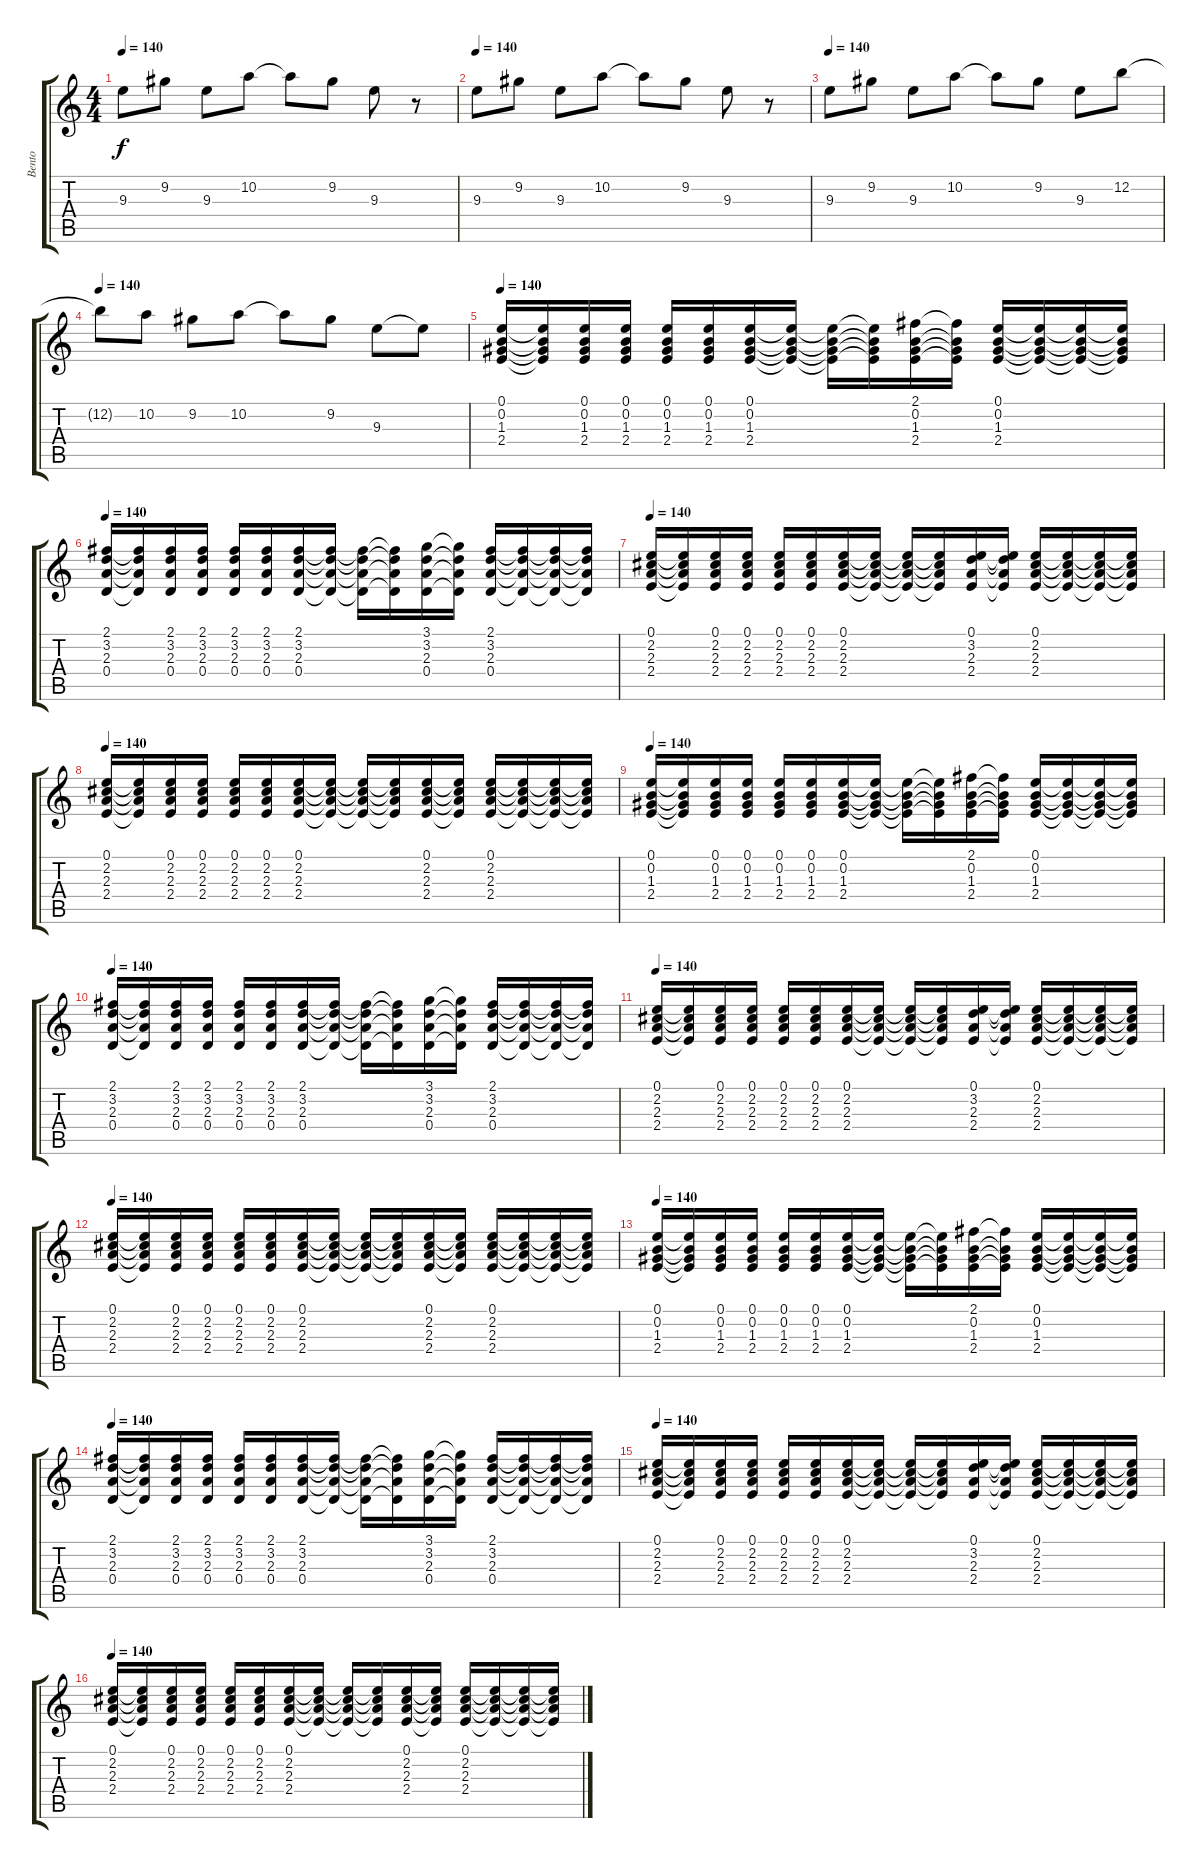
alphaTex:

\track ("Bento" "Bento") {instrument distortionguitar}
\staff {score tabs}
\tuning (E4 B3 G3 D3 A2 E2) {hide}
\ts (4 4)
\tempo 140
\clef g2
\ks c
9.3.8{dy f instrument acousticguitarsteel} 9.2.8 9.3.8 10.2.8 10.2{t}.8 9.2.8 9.3.8 r.8 |
\tempo 140
9.3.8{instrument acousticguitarsteel} 9.2.8 9.3.8 10.2.8 10.2{t}.8 9.2.8 9.3.8 r.8 |
\tempo 140
9.3.8{instrument acousticguitarsteel} 9.2.8 9.3.8 10.2.8 10.2{t}.8 9.2.8 9.3.8 12.2.8 |
\tempo 140
12.2{t}.8 10.2.8 9.2.8 10.2.8 10.2{t}.8 9.2.8 9.3.8 9.3{t}.8 |
\tempo 140
(0.1 0.2 1.3 2.4).16{instrument electricguitarmuted} (0.1{t} 0.2{t} 1.3{t} 2.4{t}).16 (0.1 0.2 1.3 2.4).16 (0.1 0.2 1.3 2.4).16 (0.1 0.2 1.3 2.4).16 (0.1 0.2 1.3 2.4).16 (0.1 0.2 1.3 2.4).16 (0.1{t} 0.2{t} 1.3{t} 2.4{t}).16 (0.1{t} 0.2{t} 1.3{t} 2.4{t}).16 (0.1{t} 0.2{t} 1.3{t} 2.4{t}).16 (2.1 0.2 1.3 2.4).16 (2.1{t} 0.2{t} 1.3{t} 2.4{t}).16 (0.1 0.2 1.3 2.4).16 (0.1{t} 0.2{t} 1.3{t} 2.4{t}).16 (0.1{t} 0.2{t} 1.3{t} 2.4{t}).16 (0.1{t} 0.2{t} 1.3{t} 2.4{t}).16 |
\tempo 140
(2.1 3.2 2.3 0.4).16 (2.1{t} 3.2{t} 2.3{t} 0.4{t}).16 (2.1 3.2 2.3 0.4).16 (2.1 3.2 2.3 0.4).16 (2.1 3.2 2.3 0.4).16 (2.1 3.2 2.3 0.4).16 (2.1 3.2 2.3 0.4).16 (2.1{t} 3.2{t} 2.3{t} 0.4{t}).16 (2.1{t} 3.2{t} 2.3{t} 0.4{t}).16 (2.1{t} 3.2{t} 2.3{t} 0.4{t}).16 (3.1 3.2 2.3 0.4).16 (3.1{t} 3.2{t} 2.3{t} 0.4{t}).16 (2.1 3.2 2.3 0.4).16 (2.1{t} 3.2{t} 2.3{t} 0.4{t}).16 (2.1{t} 3.2{t} 2.3{t} 0.4{t}).16 (2.1{t} 3.2{t} 2.3{t} 0.4{t}).16 |
\tempo 140
(0.1 2.2 2.3 2.4).16 (0.1{t} 2.2{t} 2.3{t} 2.4{t}).16 (0.1 2.2 2.3 2.4).16 (0.1 2.2 2.3 2.4).16 (0.1 2.2 2.3 2.4).16 (0.1 2.2 2.3 2.4).16 (0.1 2.2 2.3 2.4).16 (0.1{t} 2.2{t} 2.3{t} 2.4{t}).16 (0.1{t} 2.2{t} 2.3{t} 2.4{t}).16 (0.1{t} 2.2{t} 2.3{t} 2.4{t}).16 (0.1 3.2 2.3 2.4).16 (0.1{t} 3.2{t} 2.3{t} 2.4{t}).16 (0.1 2.2 2.3 2.4).16 (0.1{t} 2.2{t} 2.3{t} 2.4{t}).16 (0.1{t} 2.2{t} 2.3{t} 2.4{t}).16 (0.1{t} 2.2{t} 2.3{t} 2.4{t}).16 |
\tempo 140
(0.1 2.2 2.3 2.4).16 (0.1{t} 2.2{t} 2.3{t} 2.4{t}).16 (0.1 2.2 2.3 2.4).16 (0.1 2.2 2.3 2.4).16 (0.1 2.2 2.3 2.4).16 (0.1 2.2 2.3 2.4).16 (0.1 2.2 2.3 2.4).16 (0.1{t} 2.2{t} 2.3{t} 2.4{t}).16 (0.1{t} 2.2{t} 2.3{t} 2.4{t}).16 (0.1{t} 2.2{t} 2.3{t} 2.4{t}).16 (0.1 2.2 2.3 2.4).16 (0.1{t} 2.2{t} 2.3{t} 2.4{t}).16 (0.1 2.2 2.3 2.4).16 (0.1{t} 2.2{t} 2.3{t} 2.4{t}).16 (0.1{t} 2.2{t} 2.3{t} 2.4{t}).16 (0.1{t} 2.2{t} 2.3{t} 2.4{t}).16 |
\tempo 140
(0.1 0.2 1.3 2.4).16{instrument electricguitarmuted} (0.1{t} 0.2{t} 1.3{t} 2.4{t}).16 (0.1 0.2 1.3 2.4).16 (0.1 0.2 1.3 2.4).16 (0.1 0.2 1.3 2.4).16 (0.1 0.2 1.3 2.4).16 (0.1 0.2 1.3 2.4).16 (0.1{t} 0.2{t} 1.3{t} 2.4{t}).16 (0.1{t} 0.2{t} 1.3{t} 2.4{t}).16 (0.1{t} 0.2{t} 1.3{t} 2.4{t}).16 (2.1 0.2 1.3 2.4).16 (2.1{t} 0.2{t} 1.3{t} 2.4{t}).16 (0.1 0.2 1.3 2.4).16 (0.1{t} 0.2{t} 1.3{t} 2.4{t}).16 (0.1{t} 0.2{t} 1.3{t} 2.4{t}).16 (0.1{t} 0.2{t} 1.3{t} 2.4{t}).16 |
\tempo 140
(2.1 3.2 2.3 0.4).16 (2.1{t} 3.2{t} 2.3{t} 0.4{t}).16 (2.1 3.2 2.3 0.4).16 (2.1 3.2 2.3 0.4).16 (2.1 3.2 2.3 0.4).16 (2.1 3.2 2.3 0.4).16 (2.1 3.2 2.3 0.4).16 (2.1{t} 3.2{t} 2.3{t} 0.4{t}).16 (2.1{t} 3.2{t} 2.3{t} 0.4{t}).16 (2.1{t} 3.2{t} 2.3{t} 0.4{t}).16 (3.1 3.2 2.3 0.4).16 (3.1{t} 3.2{t} 2.3{t} 0.4{t}).16 (2.1 3.2 2.3 0.4).16 (2.1{t} 3.2{t} 2.3{t} 0.4{t}).16 (2.1{t} 3.2{t} 2.3{t} 0.4{t}).16 (2.1{t} 3.2{t} 2.3{t} 0.4{t}).16 |
\tempo 140
(0.1 2.2 2.3 2.4).16 (0.1{t} 2.2{t} 2.3{t} 2.4{t}).16 (0.1 2.2 2.3 2.4).16 (0.1 2.2 2.3 2.4).16 (0.1 2.2 2.3 2.4).16 (0.1 2.2 2.3 2.4).16 (0.1 2.2 2.3 2.4).16 (0.1{t} 2.2{t} 2.3{t} 2.4{t}).16 (0.1{t} 2.2{t} 2.3{t} 2.4{t}).16 (0.1{t} 2.2{t} 2.3{t} 2.4{t}).16 (0.1 3.2 2.3 2.4).16 (0.1{t} 3.2{t} 2.3{t} 2.4{t}).16 (0.1 2.2 2.3 2.4).16 (0.1{t} 2.2{t} 2.3{t} 2.4{t}).16 (0.1{t} 2.2{t} 2.3{t} 2.4{t}).16 (0.1{t} 2.2{t} 2.3{t} 2.4{t}).16 |
\tempo 140
(0.1 2.2 2.3 2.4).16 (0.1{t} 2.2{t} 2.3{t} 2.4{t}).16 (0.1 2.2 2.3 2.4).16 (0.1 2.2 2.3 2.4).16 (0.1 2.2 2.3 2.4).16 (0.1 2.2 2.3 2.4).16 (0.1 2.2 2.3 2.4).16 (0.1{t} 2.2{t} 2.3{t} 2.4{t}).16 (0.1{t} 2.2{t} 2.3{t} 2.4{t}).16 (0.1{t} 2.2{t} 2.3{t} 2.4{t}).16 (0.1 2.2 2.3 2.4).16 (0.1{t} 2.2{t} 2.3{t} 2.4{t}).16 (0.1 2.2 2.3 2.4).16 (0.1{t} 2.2{t} 2.3{t} 2.4{t}).16 (0.1{t} 2.2{t} 2.3{t} 2.4{t}).16 (0.1{t} 2.2{t} 2.3{t} 2.4{t}).16 |
\tempo 140
(0.1 0.2 1.3 2.4).16{instrument electricguitarmuted} (0.1{t} 0.2{t} 1.3{t} 2.4{t}).16 (0.1 0.2 1.3 2.4).16 (0.1 0.2 1.3 2.4).16 (0.1 0.2 1.3 2.4).16 (0.1 0.2 1.3 2.4).16 (0.1 0.2 1.3 2.4).16 (0.1{t} 0.2{t} 1.3{t} 2.4{t}).16 (0.1{t} 0.2{t} 1.3{t} 2.4{t}).16 (0.1{t} 0.2{t} 1.3{t} 2.4{t}).16 (2.1 0.2 1.3 2.4).16 (2.1{t} 0.2{t} 1.3{t} 2.4{t}).16 (0.1 0.2 1.3 2.4).16 (0.1{t} 0.2{t} 1.3{t} 2.4{t}).16 (0.1{t} 0.2{t} 1.3{t} 2.4{t}).16 (0.1{t} 0.2{t} 1.3{t} 2.4{t}).16 |
\tempo 140
(2.1 3.2 2.3 0.4).16 (2.1{t} 3.2{t} 2.3{t} 0.4{t}).16 (2.1 3.2 2.3 0.4).16 (2.1 3.2 2.3 0.4).16 (2.1 3.2 2.3 0.4).16 (2.1 3.2 2.3 0.4).16 (2.1 3.2 2.3 0.4).16 (2.1{t} 3.2{t} 2.3{t} 0.4{t}).16 (2.1{t} 3.2{t} 2.3{t} 0.4{t}).16 (2.1{t} 3.2{t} 2.3{t} 0.4{t}).16 (3.1 3.2 2.3 0.4).16 (3.1{t} 3.2{t} 2.3{t} 0.4{t}).16 (2.1 3.2 2.3 0.4).16 (2.1{t} 3.2{t} 2.3{t} 0.4{t}).16 (2.1{t} 3.2{t} 2.3{t} 0.4{t}).16 (2.1{t} 3.2{t} 2.3{t} 0.4{t}).16 |
\tempo 140
(0.1 2.2 2.3 2.4).16 (0.1{t} 2.2{t} 2.3{t} 2.4{t}).16 (0.1 2.2 2.3 2.4).16 (0.1 2.2 2.3 2.4).16 (0.1 2.2 2.3 2.4).16 (0.1 2.2 2.3 2.4).16 (0.1 2.2 2.3 2.4).16 (0.1{t} 2.2{t} 2.3{t} 2.4{t}).16 (0.1{t} 2.2{t} 2.3{t} 2.4{t}).16 (0.1{t} 2.2{t} 2.3{t} 2.4{t}).16 (0.1 3.2 2.3 2.4).16 (0.1{t} 3.2{t} 2.3{t} 2.4{t}).16 (0.1 2.2 2.3 2.4).16 (0.1{t} 2.2{t} 2.3{t} 2.4{t}).16 (0.1{t} 2.2{t} 2.3{t} 2.4{t}).16 (0.1{t} 2.2{t} 2.3{t} 2.4{t}).16 |
\tempo 140
(0.1 2.2 2.3 2.4).16 (0.1{t} 2.2{t} 2.3{t} 2.4{t}).16 (0.1 2.2 2.3 2.4).16 (0.1 2.2 2.3 2.4).16 (0.1 2.2 2.3 2.4).16 (0.1 2.2 2.3 2.4).16 (0.1 2.2 2.3 2.4).16 (0.1{t} 2.2{t} 2.3{t} 2.4{t}).16 (0.1{t} 2.2{t} 2.3{t} 2.4{t}).16 (0.1{t} 2.2{t} 2.3{t} 2.4{t}).16 (0.1 2.2 2.3 2.4).16 (0.1{t} 2.2{t} 2.3{t} 2.4{t}).16 (0.1 2.2 2.3 2.4).16 (0.1{t} 2.2{t} 2.3{t} 2.4{t}).16 (0.1{t} 2.2{t} 2.3{t} 2.4{t}).16 (0.1{t} 2.2{t} 2.3{t} 2.4{t}).16
